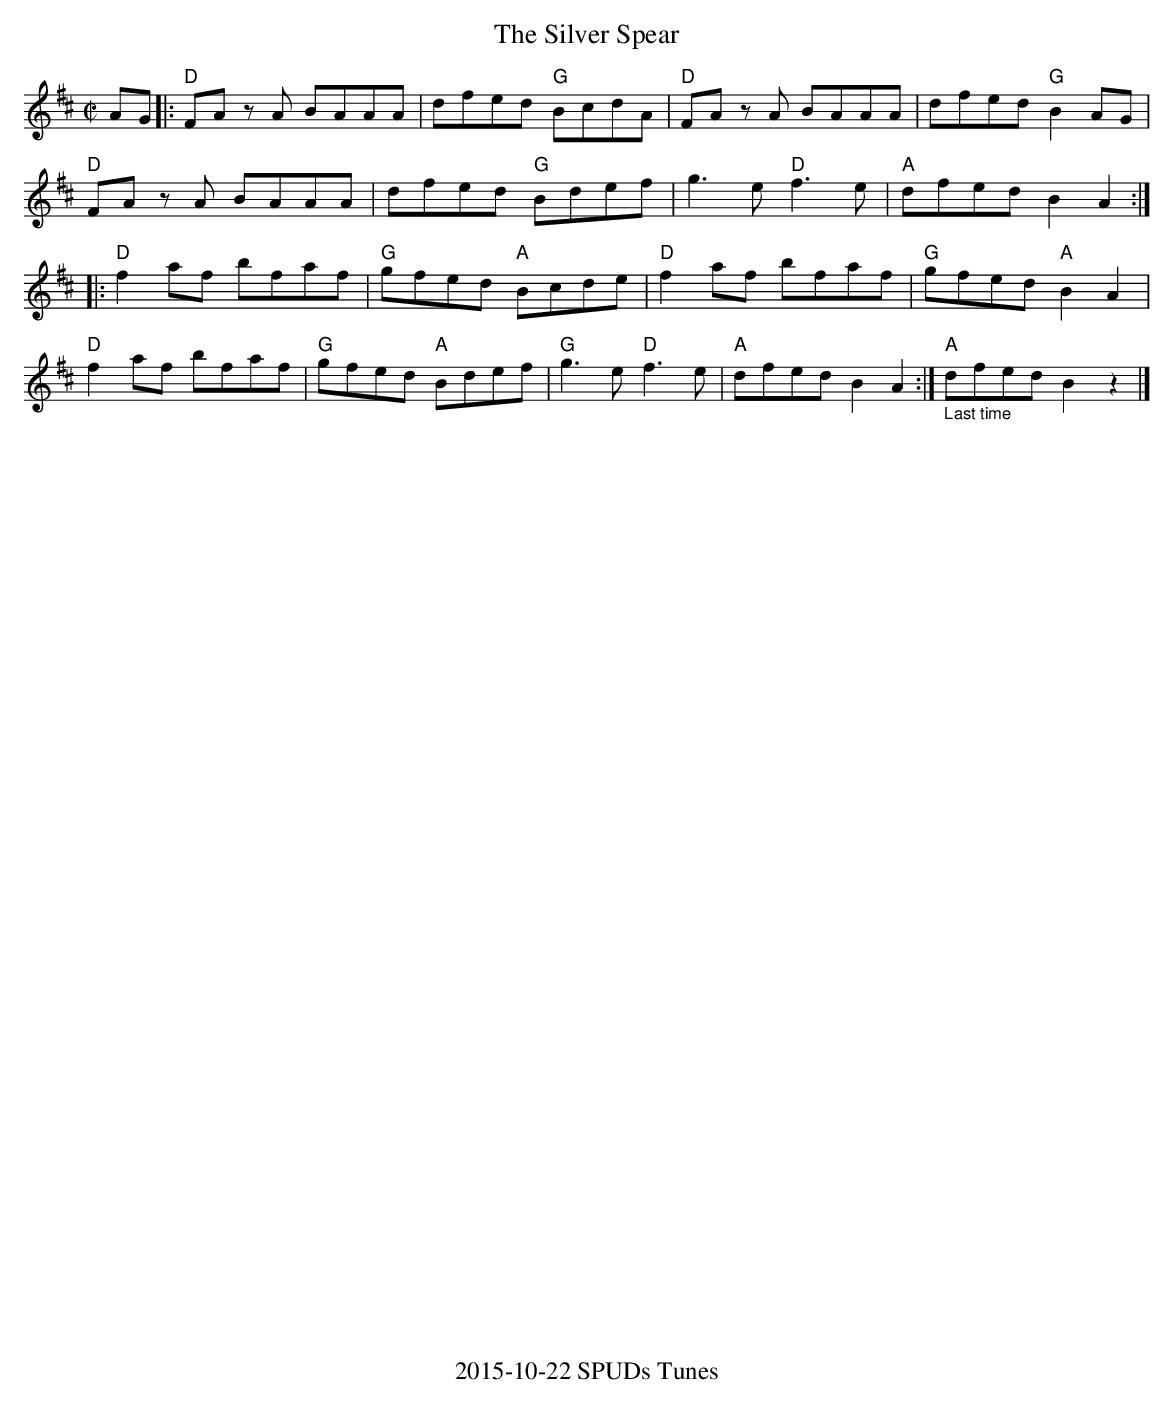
X:1
T:The Silver Spear
M:C|
L:1/8
K:D
AG|:"D"FAz A BAAA|dfed "G"BcdA|"D"FAz A BAAA|dfed"G"B2AG|!
"D"FAz A BAAA|dfed "G"Bdef|g3e"D"f3e|"A"dfedB2A2:|!
|:"D"f2af bfaf|"G"gfed "A"Bcde|"D"f2af bfaf|"G"gfed"A"B2A2|!
"D"f2af bfaf|"G"gfed "A"Bdef|"G"g3e"D"f3e|"A"dfedB2A2:|"A" "_ Last time"dfedB2z2|]
